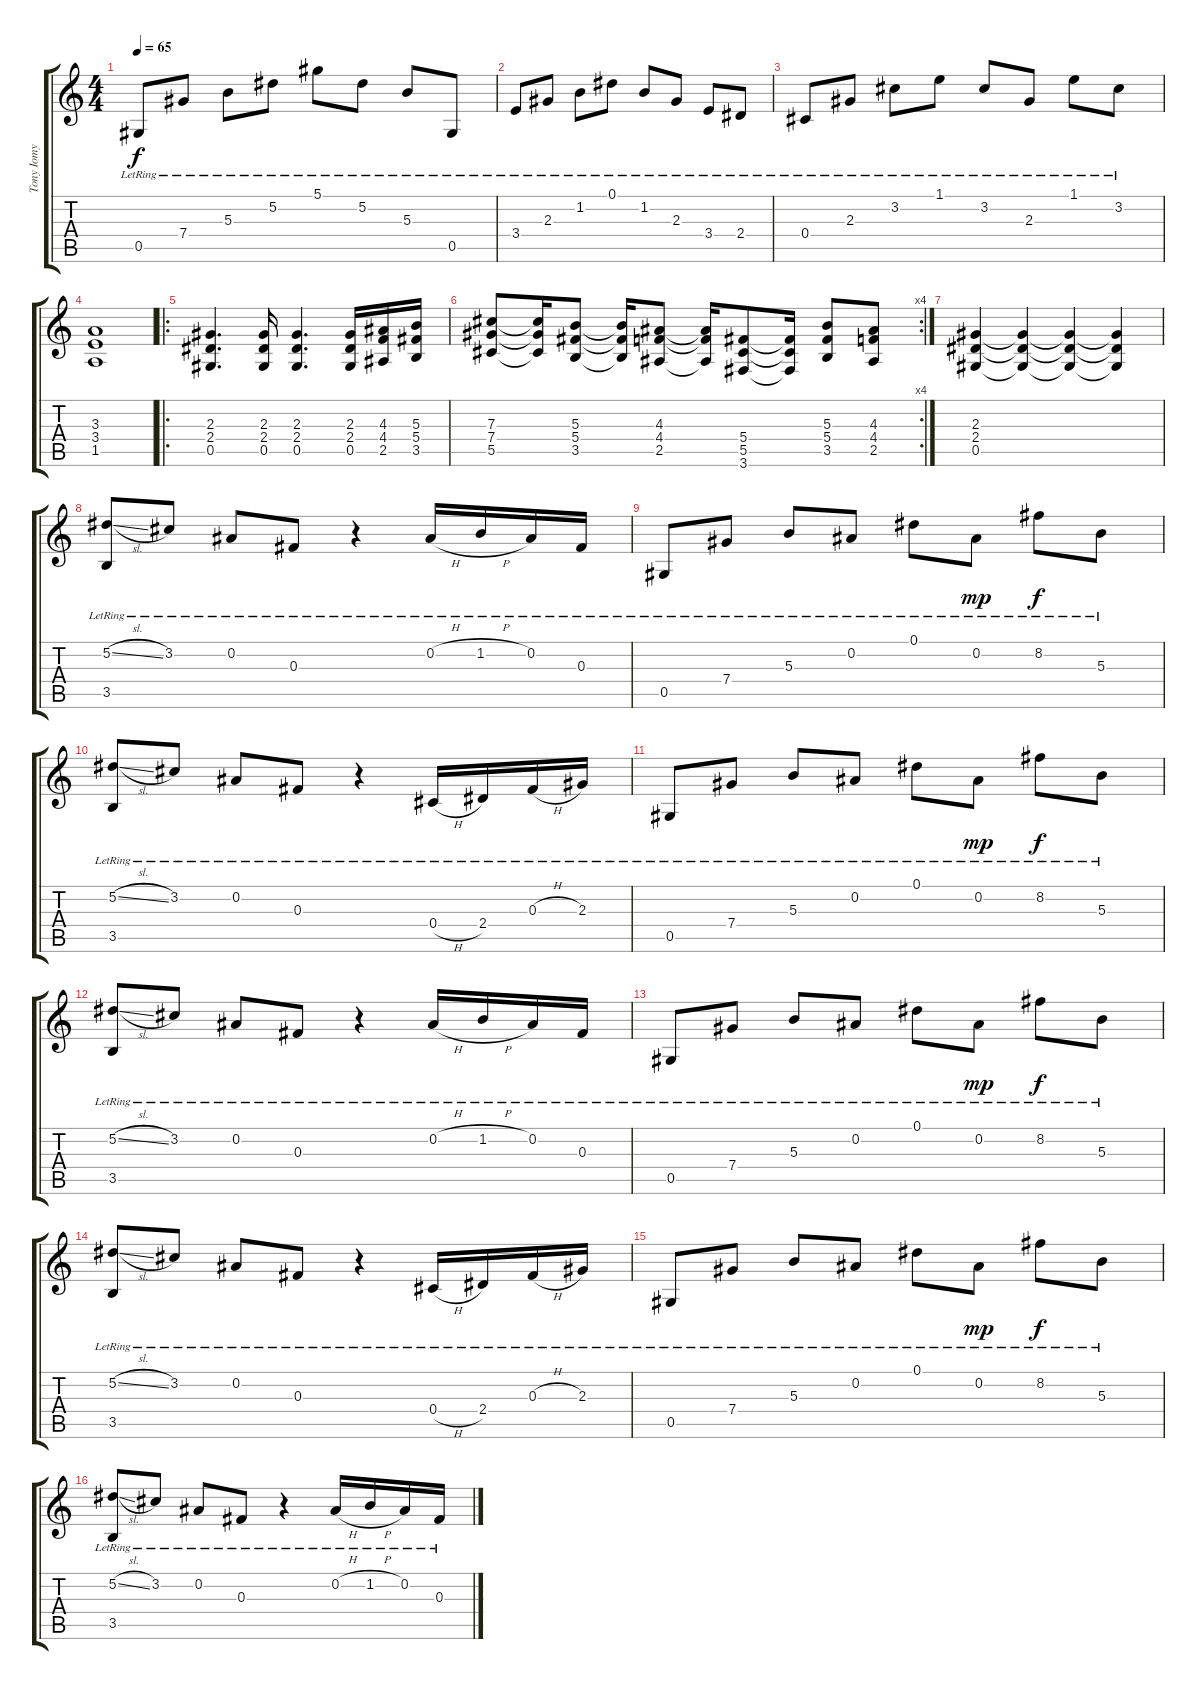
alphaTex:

\track ("Tony Iomy" "Tony Iomy") {instrument acousticguitarsteel}
\staff {score tabs}
\tuning (Eb4 Bb3 Gb3 Db3 Ab2 Eb2) {hide}
\ts (4 4)
\tempo 65
\clef g2
\ks aminor
0.5{lr}.8{dy f} 7.4{lr}.8 5.3{lr}.8 5.2{lr}.8 5.1{lr}.8 5.2{lr}.8 5.3{lr}.8 0.5{lr}.8 |
3.4{lr}.8 2.3{lr}.8 1.2{lr}.8 0.1{lr}.8 1.2{lr}.8 2.3{lr}.8 3.4{lr}.8 2.4{lr}.8 |
0.4{lr}.8 2.3{lr}.8 3.2{lr}.8 1.1{lr}.8 3.2{lr}.8 2.3{lr}.8 1.1{lr}.8 3.2{lr}.8 |
(3.3 3.4 1.5).1{instrument overdrivenguitar} |
\ro
(2.3 2.4 0.5).4{d} (2.3 2.4 0.5).16 (2.3 2.4 0.5).4{d} (2.3 2.4 0.5).16 (4.3 4.4 2.5).16 (5.3 5.4 3.5).16 |
\rc 4
(7.3 7.4 5.5).8 (7.3{t} 7.4{t} 5.5{t}).16 (5.3 5.4 3.5).8 (5.3{t} 5.4{t} 3.5{t}).16 (4.3 4.4 2.5).8 (4.3{t} 4.4{t} 2.5{t}).16 (5.4 5.5 3.6).8 (5.4{t} 5.5{t} 3.6{t}).16 (5.3 5.4 3.5).8 (4.3 4.4 2.5).8 |
(2.3 2.4 0.5).4{volume 0} (2.3{t} 2.4{t} 0.5{t}).4 (2.3{t} 2.4{t} 0.5{t}).4 (2.3{t} 2.4{t} 0.5{t}).4 |
(5.2{sl lr} 3.5).8{volume 10 instrument acousticguitarsteel} 3.2{lr}.8 0.2{lr}.8 0.3{lr}.8 r.4 0.2{h lr}.16 1.2{h lr}.16 0.2{lr}.16 0.3{lr}.16 |
0.5{lr}.8 7.4{lr}.8 5.3{lr}.8 0.2{lr}.8 0.1{lr}.8 0.2{lr}.8{dy mp} 8.2{lr}.8{dy f} 5.3{lr}.8 |
(5.2{sl lr} 3.5).8{volume 10 instrument acousticguitarsteel} 3.2{lr}.8 0.2{lr}.8 0.3{lr}.8 r.4 0.4{h lr}.16 2.4{lr}.16 0.3{h lr}.16 2.3{lr}.16 |
0.5{lr}.8 7.4{lr}.8 5.3{lr}.8 0.2{lr}.8 0.1{lr}.8 0.2{lr}.8{dy mp} 8.2{lr}.8{dy f} 5.3{lr}.8 |
(5.2{sl lr} 3.5).8{volume 10 instrument acousticguitarsteel} 3.2{lr}.8 0.2{lr}.8 0.3{lr}.8 r.4 0.2{h lr}.16 1.2{h lr}.16 0.2{lr}.16 0.3{lr}.16 |
0.5{lr}.8 7.4{lr}.8 5.3{lr}.8 0.2{lr}.8 0.1{lr}.8 0.2{lr}.8{dy mp} 8.2{lr}.8{dy f} 5.3{lr}.8 |
(5.2{sl lr} 3.5).8{volume 10 instrument acousticguitarsteel} 3.2{lr}.8 0.2{lr}.8 0.3{lr}.8 r.4 0.4{h lr}.16 2.4{lr}.16 0.3{h lr}.16 2.3{lr}.16 |
0.5{lr}.8 7.4{lr}.8 5.3{lr}.8 0.2{lr}.8 0.1{lr}.8 0.2{lr}.8{dy mp} 8.2{lr}.8{dy f} 5.3{lr}.8 |
(5.2{sl lr} 3.5).8{volume 10 instrument acousticguitarsteel} 3.2{lr}.8 0.2{lr}.8 0.3{lr}.8 r.4 0.2{h lr}.16 1.2{h lr}.16 0.2{lr}.16 0.3{lr}.16
